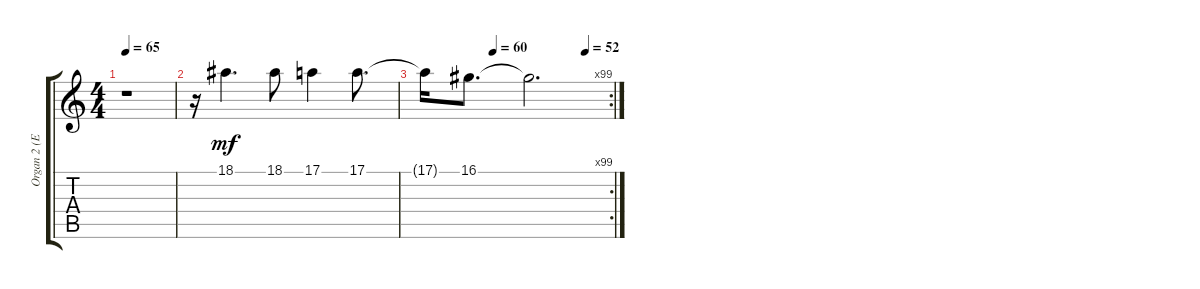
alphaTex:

\track ("Organ 2 (Echo)" "Organ 2 (E") {instrument churchorgan}
\staff {score tabs}
\tuning (E4 B3 G3 D3 A2 E2) {hide}
\ts (4 4)
\tempo 65
\clef g2
\ks c
r.1{dy f} |
r.16 18.1.4{d dy mf} 18.1.8 17.1.4 17.1.8{d} |
\rc 99
\tempo (60 0.375)
\tempo (52 0.875)
17.1{t}.16 16.1.8{d} 16.1{t}.2{d}
